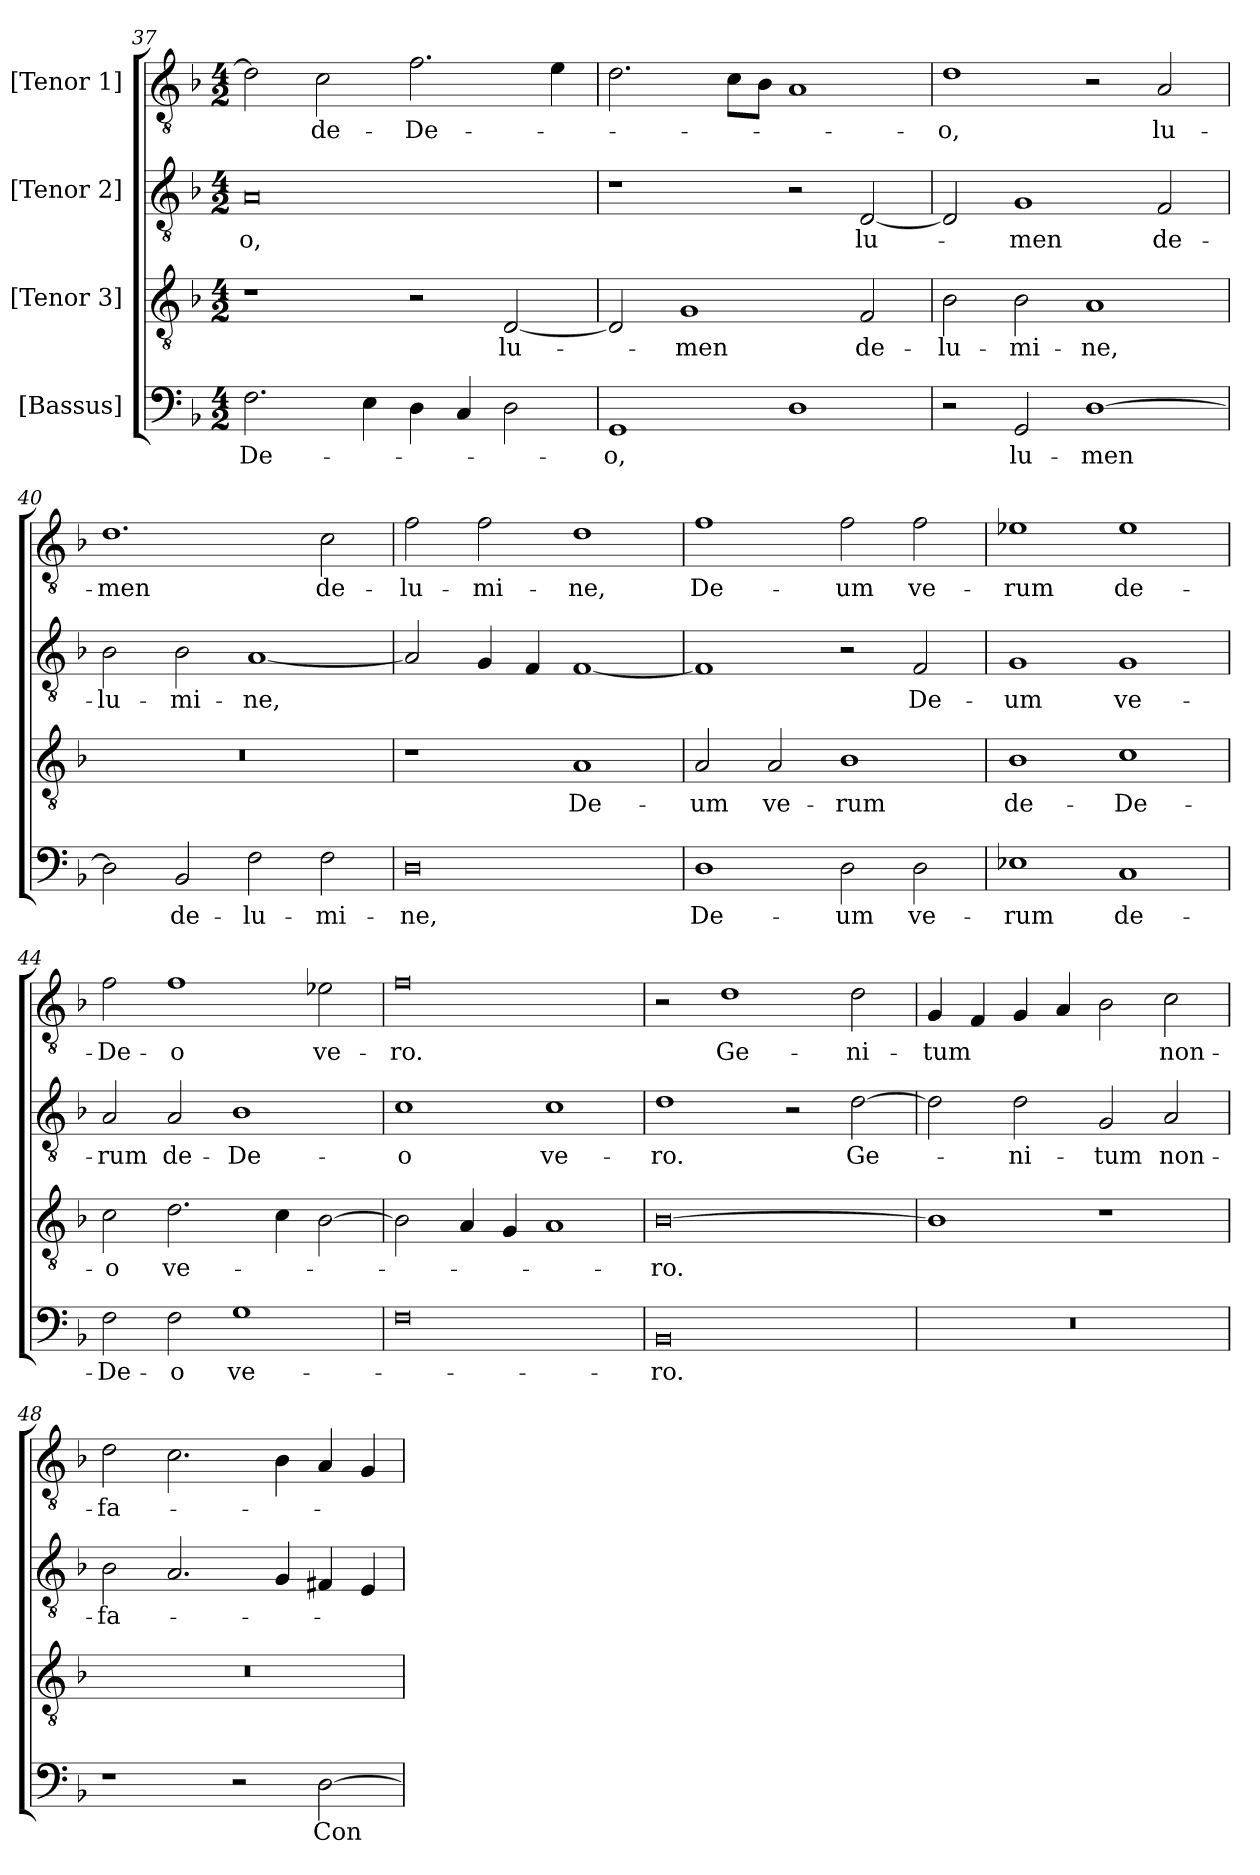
**kern	**text	**kern	**text	**kern	**text	**kern	**text
*part4	*part4	*part3	*part3	*part2	*part2	*part1	*part1
*staff4	*staff4	*staff3	*staff3	*staff2	*staff2	*staff1	*staff1
*I"[Bassus]	*	*I"[Tenor 3]	*	*I"[Tenor 2]	*	*I"[Tenor 1]	*
*clefF4	*	*clefGv2	*	*clefGv2	*	*clefGv2	*
*k[b-]	*	*k[b-]	*	*k[b-]	*	*k[b-]	*
*M4/2	*	*M4/2	*	*M4/2	*	*M4/2	*
=37	=37	=37	=37	=37	=37	=37	=37
2.F\	De-	1r	.	0A/	-o,	2d\]	.
.	.	.	.	.	.	2c\	de-
4E\	.	.	.	.	.	.	.
4D\	.	2r	.	.	.	2.f\	De-
4C/	.	.	.	.	.	.	.
2D\	.	[2D/	lu-	.	.	.	.
.	.	.	.	.	.	4e\	.
=38	=38	=38	=38	=38	=38	=38	=38
1GG/	-o,	2D/]	.	1r	.	2.d\	.
.	.	1G/	-men	.	.	.	.
.	.	.	.	.	.	8c\L	.
.	.	.	.	.	.	8B-\J	.
1D\	.	.	.	2r	.	1A/	.
.	.	2F/	de-	[2D/	lu-	.	.
=39	=39	=39	=39	=39	=39	=39	=39
2r	.	2B-\	lu-	2D/]	.	1d\	-o,
2GG/	lu-	2B-\	-mi-	1G/	-men	.	.
[1D\	-men	1A/	-ne,	.	.	2r	.
.	.	.	.	2F/	de-	2A/	lu-
=40	=40	=40	=40	=40	=40	=40	=40
2D\]	.	0r	.	2B-\	lu-	1.d\	-men
2BB-/	de-	.	.	2B-\	-mi-	.	.
2F\	lu-	.	.	[1A/	-ne,	.	.
2F\	-mi-	.	.	.	.	2c\	de-
=41	=41	=41	=41	=41	=41	=41	=41
0D\	-ne,	1r	.	2A/]	.	2f\	lu-
.	.	.	.	4G/	.	2f\	-mi-
.	.	.	.	4F/	.	.	.
.	.	1A/	De-	[1F/	.	1d\	-ne,
=42	=42	=42	=42	=42	=42	=42	=42
1D\	De-	2A/	-um	1F/]	.	1f\	De-
.	.	2A/	ve-	.	.	.	.
2D\	-um	1B-\	-rum	2r	.	2f\	-um
2D\	ve-	.	.	2F/	De-	2f\	ve-
=43	=43	=43	=43	=43	=43	=43	=43
1E-X\	-rum	1B-\	de-	1G/	-um	1e-X\	-rum
1C/	de-	1c\	De-	1G/	ve-	1e-\	de-
=44	=44	=44	=44	=44	=44	=44	=44
2F\	De-	2c\	-o	2A/	-rum	2f\	De-
2F\	-o	2.d\	ve-	2A/	de-	1f\	-o
1G\	ve-	.	.	1B-\	De-	.	.
.	.	4c\	.	.	.	.	.
.	.	[2B-\	.	.	.	2e-X\	ve-
=45	=45	=45	=45	=45	=45	=45	=45
0F\	.	2B-\]	.	1c\	-o	0f\	-ro.
.	.	4A/	.	.	.	.	.
.	.	4G/	.	.	.	.	.
.	.	1A/	.	1c\	ve-	.	.
=46	=46	=46	=46	=46	=46	=46	=46
0BB-/	-ro.	[0B-\	-ro.	1d\	-ro.	2r	.
.	.	.	.	.	.	1d\	Ge-
.	.	.	.	2r	.	.	.
.	.	.	.	[2d\	Ge-	2d\	-ni-
=47	=47	=47	=47	=47	=47	=47	=47
0r	.	1B-\]	.	2d\]	.	4G/	-tum
.	.	.	.	.	.	4F/	.
.	.	.	.	2d\	-ni-	4G/	.
.	.	.	.	.	.	4A/	.
.	.	1r	.	2G/	-tum	2B-\	.
.	.	.	.	2A/	non-	2c\	non-
=48	=48	=48	=48	=48	=48	=48	=48
1r	.	0r	.	2B-\	fa-	2d\	fa-
.	.	.	.	2.A/	.	2.c\	.
2r	.	.	.	.	.	.	.
.	.	.	.	4G/	.	4B-\	.
[2D\	Con-	.	.	4F#X/	.	4A/	.
.	.	.	.	4E/	.	4G/	.
=	=	=	=	=	=	=	=
*-	*-	*-	*-	*-	*-	*-	*-
